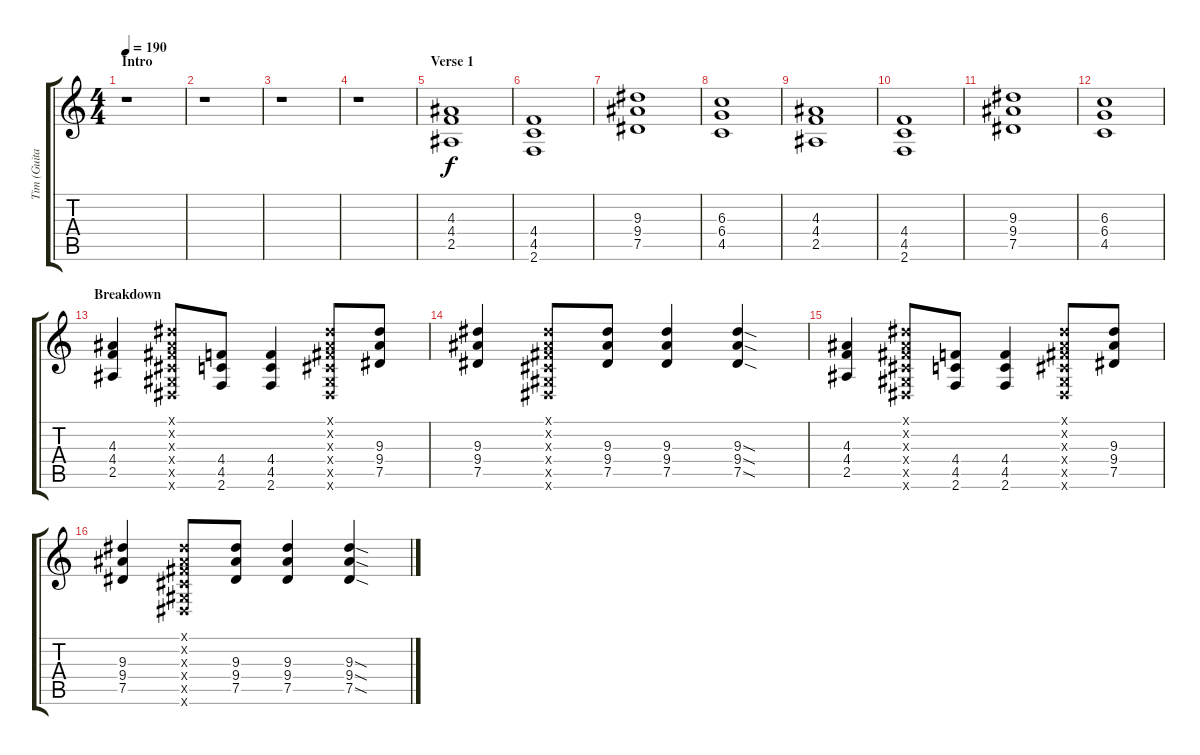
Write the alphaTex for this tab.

\track ("Tim (Guitars)" "Tim (Guita") {instrument distortionguitar}
\staff {score tabs}
\tuning (Eb4 Bb3 Gb3 Db3 Ab2 Eb2) {hide}
\ts (4 4)
\section ("" "Intro")
\tempo 190
\clef g2
\ks c
r.1{dy f instrument distortionguitar} |
r.1 |
r.1 |
r.1 |
\section ("" "Verse 1")
(4.3 4.4 2.5).1 |
(4.4 4.5 2.6).1 |
(9.3 9.4 7.5).1 |
(6.3 6.4 4.5).1 |
(4.3 4.4 2.5).1 |
(4.4 4.5 2.6).1 |
(9.3 9.4 7.5).1 |
(6.3 6.4 4.5).1 |
\section ("" "Breakdown")
(4.3 4.4 2.5).4{volume 15} (0.1{x} 0.2{x} 0.3{x} 0.4{x} 0.5{x} 0.6{x}).8 (4.4 4.5 2.6).8 (4.4 4.5 2.6).4 (0.1{x} 0.2{x} 0.3{x} 0.4{x} 0.5{x} 0.6{x}).8 (9.3 9.4 7.5).8 |
(9.3 9.4 7.5).4 (0.1{x} 0.2{x} 0.3{x} 0.4{x} 0.5{x} 0.6{x}).8 (9.3 9.4 7.5).8 (9.3 9.4 7.5).4 (9.3{sod} 9.4{sod} 7.5{sod}).4 |
(4.3 4.4 2.5).4 (0.1{x} 0.2{x} 0.3{x} 0.4{x} 0.5{x} 0.6{x}).8 (4.4 4.5 2.6).8 (4.4 4.5 2.6).4 (0.1{x} 0.2{x} 0.3{x} 0.4{x} 0.5{x} 0.6{x}).8 (9.3 9.4 7.5).8 |
(9.3 9.4 7.5).4 (0.1{x} 0.2{x} 0.3{x} 0.4{x} 0.5{x} 0.6{x}).8 (9.3 9.4 7.5).8 (9.3 9.4 7.5).4 (9.3{sod} 9.4{sod} 7.5{sod}).4
